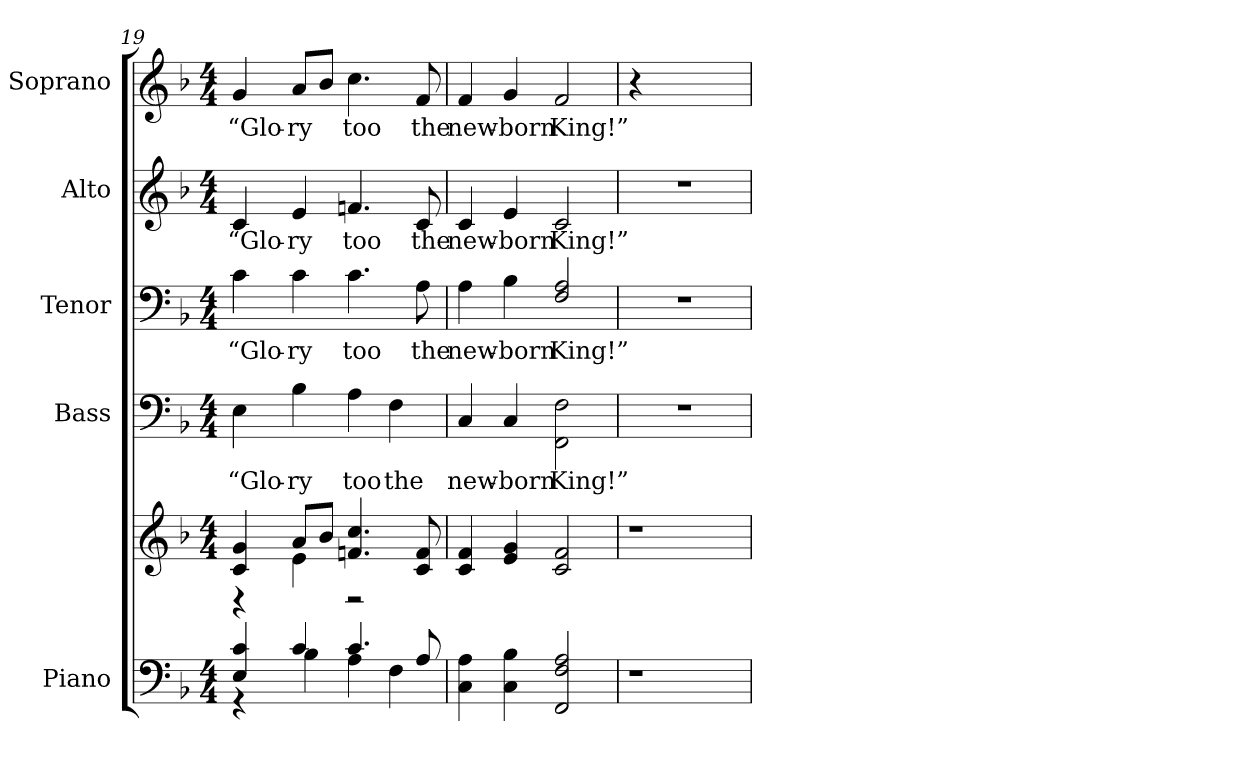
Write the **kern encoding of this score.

**kern	**kern	**kern	**text	**kern	**text	**kern	**text	**kern	**text
*part5	*part5	*part4	*part4	*part3	*part3	*part2	*part2	*part1	*part1
*staff6	*staff5	*staff4	*staff4	*staff3	*staff3	*staff2	*staff2	*staff1	*staff1
*I"Piano	*	*I"Bass	*	*I"Tenor	*	*I"Alto	*	*I"Soprano	*
*I'Pno.	*	*I'B.	*	*I'T.	*	*I'A.	*	*I'S.	*
!!LO:PB:g=z
*clefF4	*clefG2	*clefF4	*	*clefF4	*	*clefG2	*	*clefG2	*
*k[b-]	*k[b-]	*k[b-]	*	*k[b-]	*	*k[b-]	*	*k[b-]	*
*F:	*F:	*F:	*	*F:	*	*F:	*	*F:	*
*M4/4	*M4/4	*M4/4	*	*M4/4	*	*M4/4	*	*M4/4	*
=19	=19	=19	=19	=19	=19	=19	=19	=19	=19
*^	*^	*	*	*	*	*	*	*	*
!	!	!	!	!	!LO:LY:b:color=#000000	!	!	!	!	!	!
!	!	!	!	!	!	!	!LO:LY:b:color=#000000	!	!	!	!
!	!	!	!	!	!	!	!	!	!LO:LY:b:color=#000000	!	!
!	!	!	!	!	!	!	!	!	!	!	!LO:LY:b:color=#000000
4Ei/ 4ci	4r	4ci/ 4gi	4r	4Ei\	“Glo-	4ci\	“Glo-	4ci/	“Glo-	4gi/	“Glo-
!	!	!	!	!	!LO:LY:b:color=#000000	!	!	!	!	!	!
!	!	!	!	!	!	!	!LO:LY:b:color=#000000	!	!	!	!
!	!	!	!	!	!	!	!	!	!LO:LY:b:color=#000000	!	!
!	!	!	!	!	!	!	!	!	!	!	!LO:LY:b:color=#000000
4ci/	4B-i\	8ai/L	4ei\	4B-i\	-ry	4ci\	-ry	4ei/	-ry	8ai/L	-ry
.	.	8b-i/J	.	.	.	.	.	.	.	8b-i/J	.
!	!	!	!	!	!LO:LY:b:color=#000000	!	!	!	!	!	!
!	!	!	!	!	!	!	!LO:LY:b:color=#000000	!	!	!	!
!	!	!	!	!	!	!	!	!	!LO:LY:b:color=#000000	!	!
!	!	!	!	!	!	!	!	!	!	!	!LO:LY:b:color=#000000
4.ci/	4Ai\	4.fni/ 4.cci	2r	4Ai\	too	4.ci\	too	4.fni/	too	4.cci\	too
!	!	!	!	!	!LO:LY:b:color=#000000	!	!	!	!	!	!
.	4Fi\	.	.	4Fi\	the	.	.	.	.	.	.
!	!	!	!	!	!	!	!LO:LY:b:color=#000000	!	!	!	!
!	!	!	!	!	!	!	!	!	!LO:LY:b:color=#000000	!	!
!	!	!	!	!	!	!	!	!	!	!	!LO:LY:b:color=#000000
8Ai/	.	8ci/ 8fi	.	.	.	8Ai\	the	8ci/	the	8fi/	the
*v	*v	*	*	*	*	*	*	*	*	*	*
*	*v	*v	*	*	*	*	*	*	*	*
=20	=20	=20	=20	=20	=20	=20	=20	=20	=20
!	!	!	!LO:LY:b:color=#000000	!	!	!	!	!	!
!	!	!	!	!	!LO:LY:b:color=#000000	!	!	!	!
!	!	!	!	!	!	!	!LO:LY:b:color=#000000	!	!
!	!	!	!	!	!	!	!	!	!LO:LY:b:color=#000000
4Ci\ 4Ai	4ci/ 4fi	4Ci/	new-	4Ai\	new-	4ci/	new-	4fi/	new-
!	!	!	!LO:LY:b:color=#000000	!	!	!	!	!	!
!	!	!	!	!	!LO:LY:b:color=#000000	!	!	!	!
!	!	!	!	!	!	!	!LO:LY:b:color=#000000	!	!
!	!	!	!	!	!	!	!	!	!LO:LY:b:color=#000000
4Ci\ 4B-i	4ei/ 4gi	4Ci/	-born	4B-i\	-born	4ei/	-born	4gi/	-born
!	!	!	!LO:LY:b:color=#000000	!	!	!	!	!	!
!	!	!	!	!	!LO:LY:b:color=#000000	!	!	!	!
!	!	!	!	!	!	!	!LO:LY:b:color=#000000	!	!
!	!	!	!	!	!	!	!	!	!LO:LY:b:color=#000000
2FFi/ 2Fi 2Ai	2ci/ 2fi	2FFi\ 2Fi	King!”	2Fi/ 2Ai	King!”	2ci/	King!”	2fi/	King!”
!!LO:PB:g=z
=21	=21	=21	=21	=21	=21	=21	=21	=21	=21
!LO:N:vis=1	!LO:N:vis=1	!LO:N:vis=1	!	!LO:N:vis=1	!	!LO:N:vis=1	!	!	!
4r	4r	1r	.	1r	.	1r	.	4r	.
2.ryy	2.ryy	.	.	.	.	.	.	2.ryy	.
=	=	=	=	=	=	=	=	=	=
*-	*-	*-	*-	*-	*-	*-	*-	*-	*-
